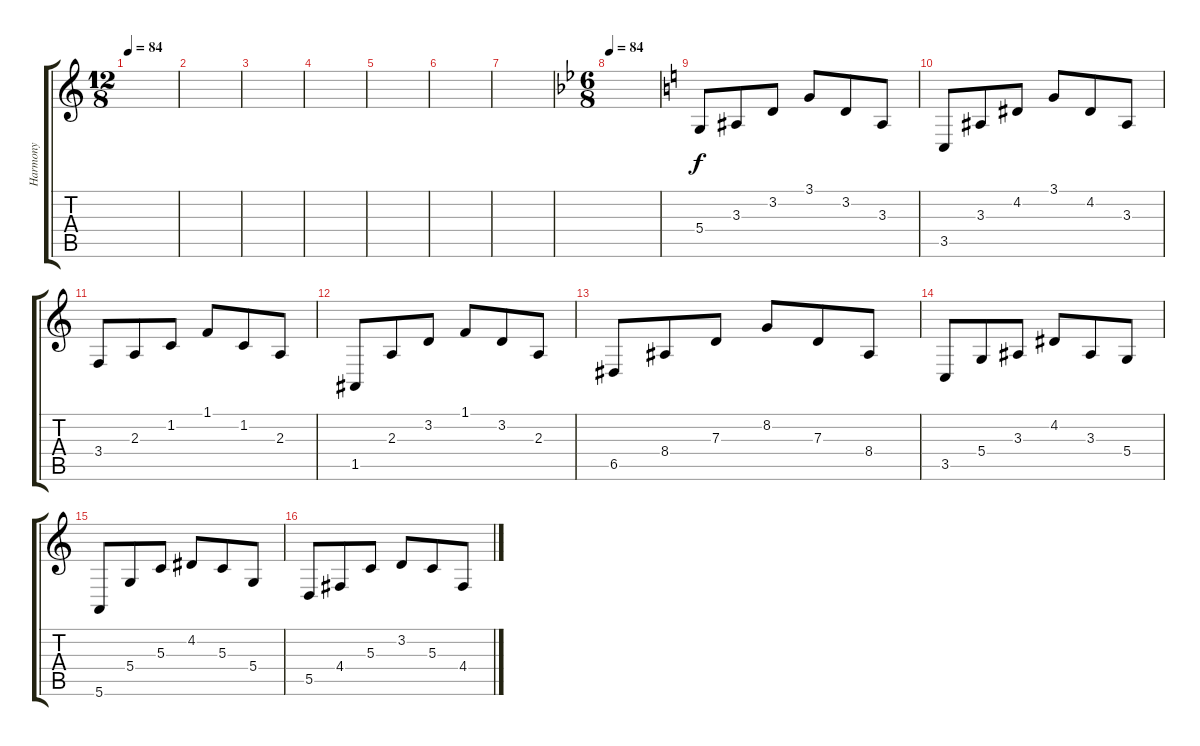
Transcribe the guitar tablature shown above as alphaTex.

\track ("Harmony" "Harmony") {instrument acousticgrandpiano}
\staff {score tabs}
\tuning (E4 B3 G3 D3 A2 E2) {hide}
\ts (12 8)
\tempo 84
\tempo 54
\tempo 84
\clef g2
\ks c
|
|
|
|
|
|
|
\ts (6 8)
\tempo 84
\ks bb
|
\ks c
5.4.8 3.3.8 3.2.8 3.1.8 3.2.8 3.3.8 |
3.5.8 3.3.8 4.2.8 3.1.8 4.2.8 3.3.8 |
3.4.8 2.3.8 1.2.8 1.1.8 1.2.8 2.3.8 |
1.5.8 2.3.8 3.2.8 1.1.8 3.2.8 2.3.8 |
6.5.8 8.4.8 7.3.8 8.2.8 7.3.8 8.4.8 |
3.5.8 5.4.8 3.3.8 4.2.8 3.3.8 5.4.8 |
5.6.8 5.4.8 5.3.8 4.2.8 5.3.8 5.4.8 |
5.5.8 4.4.8 5.3.8 3.2.8 5.3.8 4.4.8
